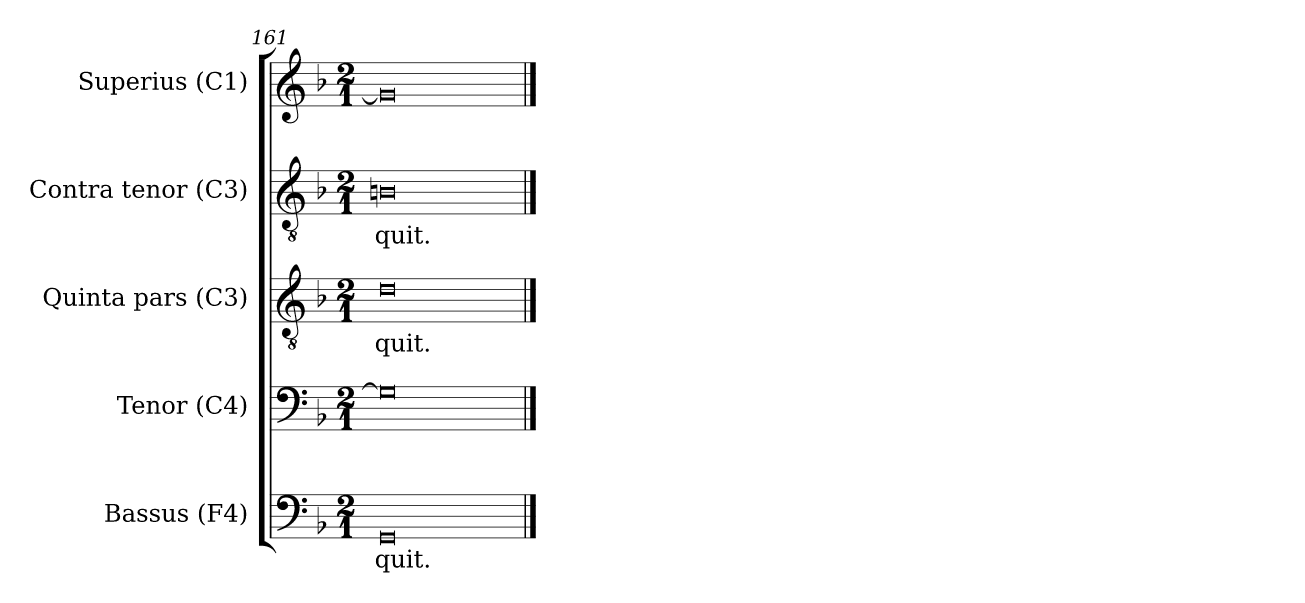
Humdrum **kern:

**kern	**text	**kern	**kern	**text	**kern	**text	**kern
*part5	*part5	*part4	*part3	*part3	*part2	*part2	*part1
*staff5	*staff5	*staff4	*staff3	*staff3	*staff2	*staff2	*staff1
*I"Bassus (F4)	*	*I"Tenor (C4)	*I"Quinta pars (C3)	*	*I"Contra tenor (C3)	*	*I"Superius (C1)
*I'B.	*	*I'T.	*I'QP.	*	*I'C.	*	*I'S.
*clefF4	*	*clefF4	*clefGv2	*	*clefGv2	*	*clefG2
*	*	*ITrd7c12	*ITrd7c12	*	*ITrd7c12	*	*
*k[b-]	*	*k[b-]	*k[b-]	*	*k[b-]	*	*k[b-]
*F:	*	*F:	*F:	*	*F:	*	*F:
*M2/1	*	*M2/1	*M2/1	*	*M2/1	*	*M2/1
=161	=161	=161	=161	=161	=161	=161	=161
!	!LO:LY:b:color=#000000	!	!	!	!	!	!
!	!	!	!	!LO:LY:b:color=#000000	!	!	!
!	!	!	!	!	!	!LO:LY:b:color=#000000	!
0GGi	-quit.	0GGi]	0Di	-quit.	0BBni	-quit.	0gi]
==	==	==	==	==	==	==	==
*-	*-	*-	*-	*-	*-	*-	*-
